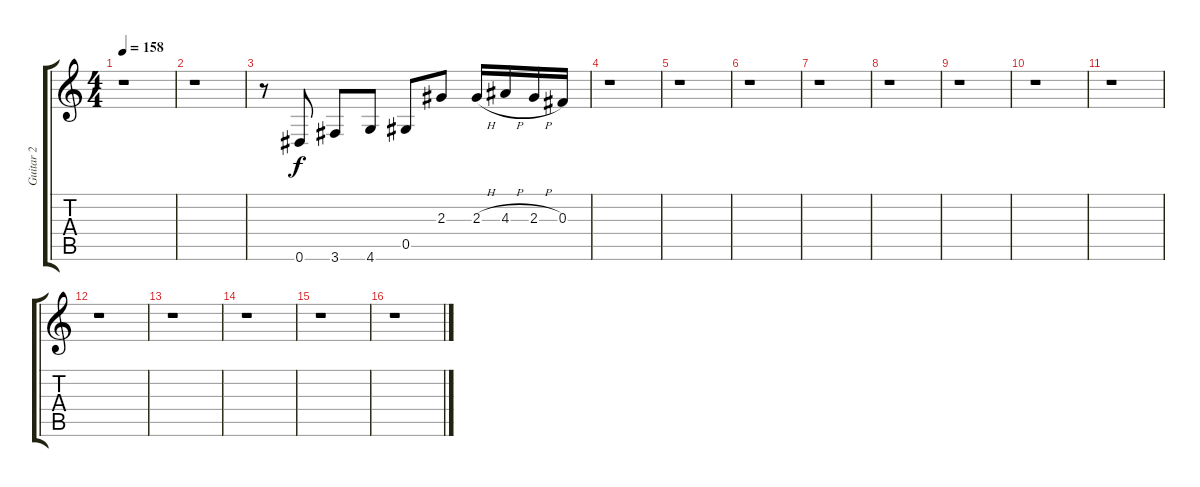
\track ("Guitar 2" "Guitar 2") {instrument distortionguitar}
\staff {score tabs}
\tuning (Eb4 Bb3 Gb3 Db3 Ab2 Eb2) {hide}
\ts (4 4)
\tempo 158
\clef g2
\ks c
r.1{dy f} |
r.1 |
r.8 0.6.8 3.6.8 4.6.8 0.5.8 2.3.8 2.3{h}.16 4.3{h}.16 2.3{h}.16 0.3.16 |
r.1 |
r.1 |
r.1 |
r.1 |
r.1 |
r.1 |
r.1 |
r.1 |
r.1 |
r.1 |
r.1 |
r.1 |
r.1
